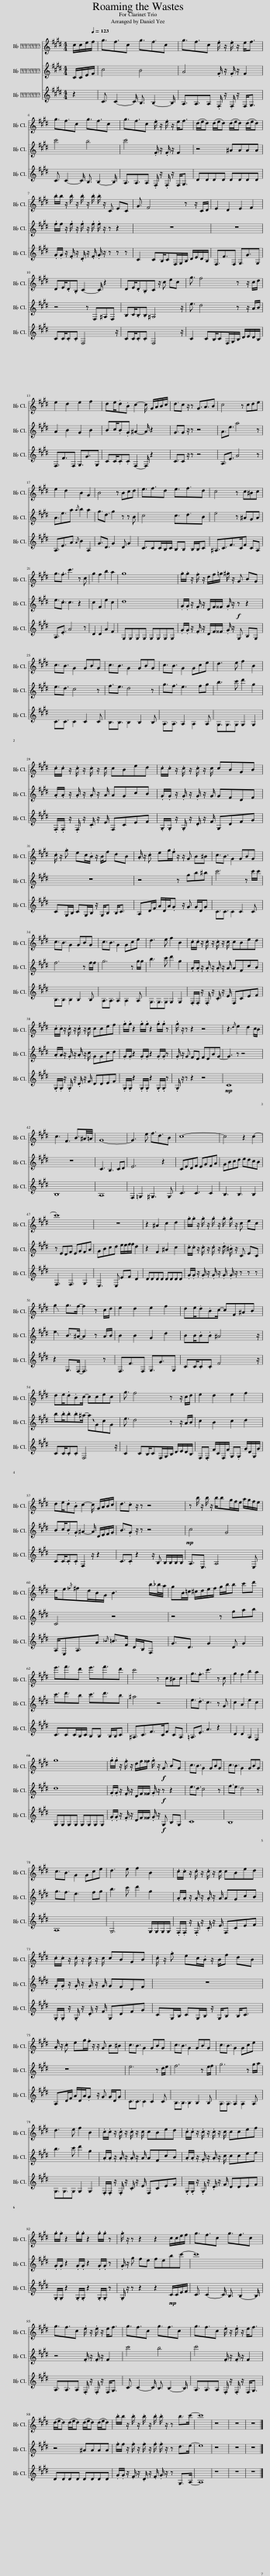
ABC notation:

X:1
%%score 1 2 3
L:1/8
M:4/4
I:linebreak $
K:none
V:1 treble transpose=-2
V:2 treble transpose=-2
V:3 treble transpose=-2
V:1
[K:E] c/c/e/f/ |[Q:1/4=123] g3/2f3/2c g3/2f3/2c | g3/2f3/2c .e/ z/ .e/ z/ e<f |$ g3/2f3/2c g3/2f3/2c | g3/2f3/2c .e/ z/ .e/ z/ e<f | %5
 (d/e/d) (d/e/d) (d/e/d) (d/e/d) |$ .b/b/ z/ .b/ z/ .b/ z/ .b/ .b/ z/ C EC | G3/2 F4 z z/ C/D/ | E2 D2 E2 F2 |$ DE/.D.B, C2- C/ z2 | %10
 DE/.D.B,C z/ c ec | g3/2 f4 z z/ c/d/ |$ e2 d2 e2 f2 | de/.d.B c2- c/ G/A/B/c/ | d3/2c z/ z G3/2A3/2B | %15
 c4 z cde |$ e2 d2 B2 G2 | B4 z Bcd | e3/2f3/2d e3/2f3/2d | c4 z c^Bc |$ %20
 g3/2.f3/2 c'3 z c | g2 f2 b2 a2 |!<(! g8!<)! |!fff! .g/.g/ z/ .f/ z/ d/f/=g/ .^g/ z/!ff! G BG |$ c3/2B3/2 G2 GBG | %25
 c3/2B3/2 G2 GBG | c3/2B3/2 G2 Gce | d3 e f2 B2 |$ .c/.c/ z/ .c/ z/ .c/ z/ c/ cBed | .c/.c/ z/ .c/ z/ .c/ z/ c/ cBGB |$ %30
 .c/ z/ .g ec/.B/ z/ B/f dB | .A/ z/ .c eg/.f/ z/ z/ G B^B | c3/2B3/2 G2 GBG |$ c3/2B3/2 G2 GBG | c3/2B3/2 G2 Gce | %35
 d3 e f2 B2 | .c/.c/ z/ .c/ z/ .c/ z/ c/ cBed |$ .c/.c/ z/ .c/ z/ .c/ z/ c/ ccef |!fff! .g/.g/ z2 .g/.g/ z2 .g/.g/ z | .g/ z/ z z2 z4 | %40
!mf! z3{/d} e2 d2 c/B/ |$ c3 F3 B3/2^A/4=A/4 | G8- | G3 e f3/2d3/2B | c8- | %45
 c4 z2 (c2 |$ c'8) | z8 | z2 ^A2 c2 d2 | .g/.g/ z/ .g/ z/ .g/ z/ .g/ .g/ z/ c ec |$ %50
 g2 g>f- f2 z c/d/ | e2 d2 e2 f2 | de/.d.Bc/- cF^AB |$ de/.d.Bc/- ccec | g3/2 f4 z z/ c/d/ | %55
 e2 d2 e2 f2 |$ de/.d.B c2- c/ G/A/B/c/ | d3/2.c z/ z z4 | z b/ z/ b/ z/ b/bg/f/e/ a/g/f/e/ |$ d/e{/=f}^fd/B/G/ B3 b/_b/4a/4 | %60
 gB/=c/ ^c/d/e/f/ g/b/b c'd' |$ e'3/2f'3/2d' e'3/2f'3/2d' | c'4 z c^Bc | g3/2.f3/2 c'3 z c | g2 f2 b2 a2 |$ %65
!<(! g8!<)! |!fff! .g/.g/ z/ .f/ z/ d/f/^^f/ .g/ z/!f! G BG | c3/2B3/2 G2 GBG | c3/2B3/2 G2 GBG |$ c3/2B3/2 G2 Gce | %70
 d3 e f2 B2 | .c/.c/ z/ .c/ z/ .c/ z/ c/ cBed |$ .c/.c/ z/ .c/ z/ .c/ z/ c/ cBGB | .c/ z/ .g ec/.B/ z/ B/f dB |$ .A/ z/ .c eg/.f/ z/ z/ G B^B | %75
 c3/2B3/2 G2 GBG | c3/2B3/2 G2 GBG | c3/2B3/2 G2 Gce |$ d3 e f2 B2 | .c/.c/ z/ .c/ z/ .c/ z/ c/ cBed | %80
 .c/.c/ z/ .c/ z/ .c/ z/ c/ ccef |$!fff! .g/.g/ z2 .g/.g/ z2 .g/.g/ z | .g/ z/ z z2 z2!mf! c/c/e/f/ | g3/2f3/2c g3/2f3/2c |$ g3/2f3/2c .e/ z/ .e/ z/ e<f | %85
 g3/2f3/2c g3/2f3/2c | g3/2f3/2c .e/ z/ .e/ z/ e<f |$ (d/e/d) (d/e/d) (d/e/d) (d/e/d) | .b/b/ z/ .b/ z/ .b/ z/ .b/ .b/ z/ z b>c'- | c'8 | %90
 z8 | z8 | z8 |] %93
V:2
[K:E] C/C/E/F/ | c4 B4 | A4 .F/ z/ .F/ z/ F2 |$ c'4 b4 | c'4 .F/ z/ .F/ z/ F2 | %5
 z4 ^AAAA |$ .f/f/ z/ .f/ z/ .f/ z/ .f/ .f/ z/ z z2 | z8 | z8 |$ z4 z F,^A,F, | %10
 B,C/.B,.B, ^A,4 z/ | e3/2 d4 z z/ A/B/ |$ A2 B2 G2 B2 | Bc/.B.G ^A2- A/ z2 | G3/2G z/ z z4 | %15
 A3/2e3/2 a4 z |$ A3/2e3/2a{/a} b2 a2 | g3/2d3/2 g2 z z B | c4 c3/2d3/2B | e4 z ^AGA |$ %20
 e3/2.c3/2 c3 z2 | c2 F2 e2 c2 |!<(! d8!<)! | .G/.G/ z/ .F/ z/ D/F/^^F/ .G/ z/!f! z z2 |$ e3/2d3/2 c4 z | %25
 f3/2e3/2 d4 z | g3/2f3/2 e3 fg | b3 c' d'2 g2 |$ .A/.A/ z/ .A/ z/ .A/ z/ A/ AGcB | .G/.G/ z/ .G/ z/ .G/ z/ G/ GFDF |$ %30
 z8 | z4 z gb^b | c'6 z c'/c'/ |$ f6 z f/f/ | g6 z g/g/ | %35
 b3 c' d'2 g2 | .A/.A/ z/ .A/ z/ .A/ z/ A/ AFcB |$ .A/.A/ z/ .G/ z/ .A/ z/ c/ GGcd |!fff! .G/.G/ z2 .G/.G/ z2 .G/.G/ z | .G/ z/!f! G FE FEBG- | %40
!mf! G3 z z4 |$ z8 | C3 B,3 CD | E6 z2 | CEDF EGFA | %45
 GBcd edcB |$!<(! z EDF EGFA | GBcd!f! e/e/f/f/ d2!<)! | z2 F2 ^A2 c2 | .c/.c/ z/ .c/ z/ .c/ z/ .d/ .^B/ z/ C EC |$ %50
 e2 B>^A- A2 z A/B/ | B2 B2 G2 d2 | BB/.B.B ^A4 z/ |$ b.b/.b.b^a/- !~(!a!~)!GcG | e3/2 d4 z z/ A/B/ | %55
 c2 B2 c2 d2 |$ Bc/.B.G ^A2- A/ D/E/F/G/ | B3/2.G z/ z z4 |!mp! c4 G4 |$ C4 z4 | %60
 z4 z gab |$ c'3/2d'3/2b c'3/2d'3/2b | ^a4 z4 | e3/2.d3/2 c3 z G | c2 A2 e2 c2 |$ %65
!<(! d8!<)! | .G/.G/ z/ .F/ z/ D/F/^^F/ .G/ z/!f! z z2 | e3/2d3/2 c4 z | f3/2e3/2 d4 z |$ g3/2f3/2 e3 fg | %70
 b3 c' d'2 g2 | .A/.A/ z/ .A/ z/ .A/ z/ A/ AGcB |$ .G/.G/ z/ .G/ z/ .G/ z/ G/ GFDF | z8 |$ z8 | %75
 e6 z d/e/ | f6 z e/f/ | g6 z g/a/ |$ b3 c' d'2 g2 | .A/.A/ z/ .A/ z/ .A/ z/ A/ AFcB | %80
 .A/.A/ z/ .G/ z/ .A/ z/ c/ ccef |$!fff! .G/.G/ z2 .G/.G/ z2 .G/.G/ z | .G/ z/!f! g fe febc'- |!mf! c'8 |$ z4 .F/ z/ .F/ z/ F2 | %85
 c'4 b4 | c'4 .F/ z/ .F/ z/ F2 |$ z4 ^AAAA | .f/f/ z/ .f/ z/ .f/ z/ .f/ .f/ z/ z d>e- | e8 | %90
 z8 | z8 | z8 |] %93
V:3
[K:E] z2 | C3/2 C2- C/ B,3/2 B,2- B,/ | A,3/2A,3/2A, .F,/ z/ .F,/ z/ F,<G, |$ C3/2 C2- C/ B,3/2 B,2- B,/ | A,3/2A,3/2A, .F,/ z/ .F,/ z/ F,<G, | %5
 DDDD DDDD |$ .G/.G/ z/ .F/ z/ .D/ z/ .F/ .G/ z/ z z z | C2 CB,/CF,/G,/B,/ D/E/D/B,/ | F,3/2F3/2F, G,3/2G3/2G, |$ CC/.C.C F,4 z/ | %10
 CC/.C.C F,4 z/ | C2 CB,/CF,/G,/B,/ D/E/D/B,/ |$ F,3/2F3/2F, G,3/2G3/2G, | CC/.C.C F,2- F,/ z2 | C3/2C z/ z z4 | %15
 A,3/2E3/2 A4 z |$ A,3/2E3/2A{/A} B2 A,2 | G3/2D3/2 G2 D G2 | C3/2CC/B,/C/ B,B, B,/B,/C | ^A,3/2C3/2F>CF CA, |$ %20
 A,3/2.E3/2 A4 z | D2 D2 A2 F2 | G,G,G,G, G,G,G,G, | .G/.G/ z/ .F/ z/ D/F/^^F/ .G/ z/ G, B,G, |$ C3/2C3/2 C2 C2 C | %25
 B,3/2B,3/2 B,2 B,2 B, | A,3/2A,3/2 A,2 A,2 A, | G,3/2G,3/2G, G,2 G,2 |$ .F,/.F,/ z/ .F,/ z/ .C/ z/ E/ F,CEF | .G,/.G,/ z/ .G,/ z/ .D/ z/ F/ G,DFG |$ %30
 CG,/B,/ CG,/B,/ z/ G,/B, B,<C | A,D/F/ A/D/A/.G z/ G G/D/G | C3/2C3/2 C2 C2 C |$ B,3/2B,3/2 B,2 B,2 B, | A,3/2A,3/2 A,2 A,2 A, | %35
 G,3/2G,3/2G, G,2 G,2 | .F,/.F,/ z/ .F,/ z/ .C/ z/ E/ F,CEF |$ .G,/.G,/ z/ .G,/ z/ .D/ z/ F/ DDEF |!fff! .G,/.G,/ z2 .G,/.G,/ z2 .G,/.G,/ z | .G,/ z/ z z2 z4 | %40
!mp! C8 |$ B,8 | A,8 | F,2 =G,2 ^G,3 G, | C3 C3 C2 | %45
 B,3 B,3 B,2 |$ F,3 F,3 G,2 | E,3 E, EF D2 | DDDD DDDD | .G/.G/ z/ .G/ z/ .G/ z/ .G/ .G/ z/ z z z |$ %50
 z2 G,>F,- F,3 z | F,3/2F3/2F, G,3/2G3/2G, | CC/.C.C F4 z/ |$ CC/.C.C F,4 z/ | C2 CB,/CF,/G,/B,/ D/E/D/B,/ | %55
 F,.F, F/C/F,/F/ G,.G, G/D/G,/G/ |$ CC/.C.C F,2 z/ z2 | C3/2.C z2 z/ B, B,/B,/B,/B,/ | A,3/2E,3/2 A,4 E, |$ A,/E,A,3/2A{/_B} =B>F D/B,/F, | %60
 G3/2D3/2 G2 D G2 |$ C3/2CC/B,/C/ B,B, B,/B,/C | ^A,3/2C3/2F>CF CA, | =A,3/2.E3/2 A3 z2 | D2 D2 A,2 F,2 |$ %65
 G,G,G,G, G,G,G,G, | .G/.G/ z/ .F/ z/ D/F/^^F/ .G/ z/!f! G, B,G, | !>!C8 | !>!B,8 |$ !>!A,8 | %70
 !>!G,6 G,/G,/G,/G,/ | .F,/.F,/ z/ .F,/ z/ .C/ z/ E/ F,CEF |$ .G,/.G,/ z/ .G,/ z/ .D/ z/ F/ G,DFG | CG,/B,/ CG,/B,/ z/ G,/B, B,<C |$ A,D/F/ A/D/A/.G z/ G G/D/G | %75
 C3/2C3/2 C2 C2 C | B,3/2B,3/2 B,2 B,2 B, | A,3/2A,3/2 A,2 A,2 A, |$ G,3/2G,3/2G, G,2 G,2 | .F,/.F,/ z/ .F,/ z/ .C/ z/ E/ F,CEF | %80
 .G,/.G,/ z/ .G,/ z/ .D/ z/ F/ DDEF |$!fff! .G,/.G,/ z2 .G,/.G,/ z2 .G,/.G,/ z | .G,/ z/ z z2 z2!mp! C/C/E/F/ | C3/2 C2- C/ B,3/2 B,2- B,/ |$ A,3/2A,3/2A, .F,/ z/ .F,/ z/ F,<G, | %85
 C3/2 C2- C/ B,3/2 B,2- B,/ | A,3/2A,3/2A, .F,/ z/ .F,/ z/ F,<G, |$ DDDD DDDD | .G/.G/ z/ .F/ z/ .D/ z/ .F/ .G/ z/ z G,>A,- | A,8 | %90
 z8 | z8 | z8 |] %93
